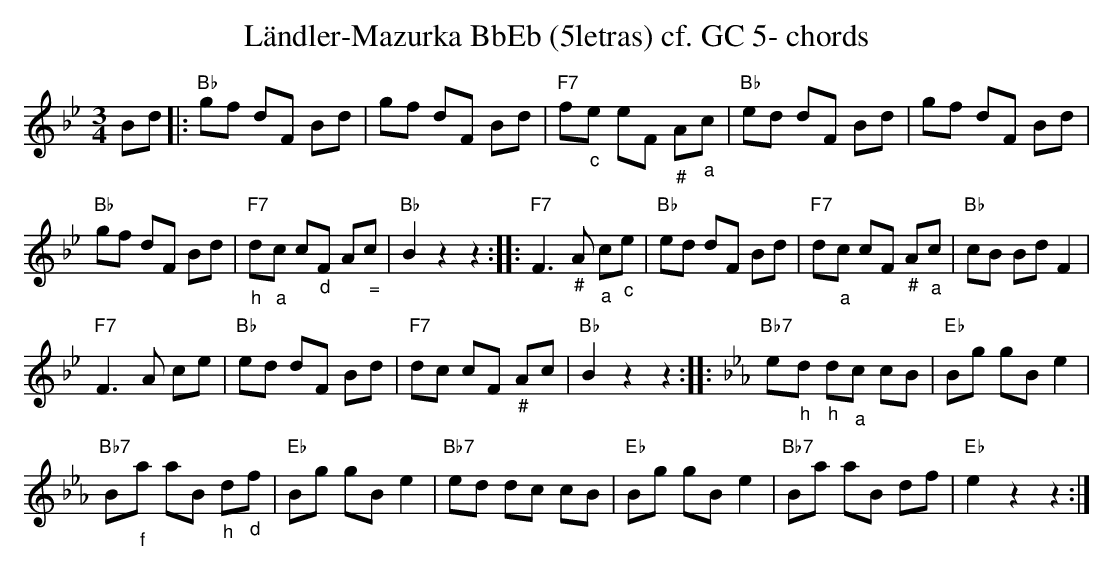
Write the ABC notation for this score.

X:1
T:L\"andler-Mazurka BbEb (5letras) cf. GC 5- chords
M:3/4
L:1/8
K:Bbmaj%%MIDI gchordon
Bd |: "Bb"gf dF Bd | gf dF Bd | "F7"f"_c"e eF "_#"A"_a"c | "Bb"ed dF Bd | gf dF Bd |
"Bb"gf dF Bd | "F7""_h"d"_a"c c"_d"F A"_ ="c | "Bb"B2z2z2 :: "F7"F3"_#"A "_a"c"_c"e | "Bb"ed dF Bd | "F7"d"_a"c cF "_#"A"_a"c | "Bb"cB BdF2 |
"F7"F3A ce | "Bb"ed dF Bd | "F7"dc cF "_#"Ac | "Bb"B2z2z2 :: [K:Ebmaj] "Bb7"e"_h"d "_h"d"_a"c cB | "Eb"Bg gBe2 |
"Bb7"B"_f"a aB "_h"d"_d"f | "Eb"Bg gBe2 | "Bb7"ed dc cB | "Eb"Bg gBe2 | "Bb7"Ba aB df | "Eb"e2z2z2 :|
